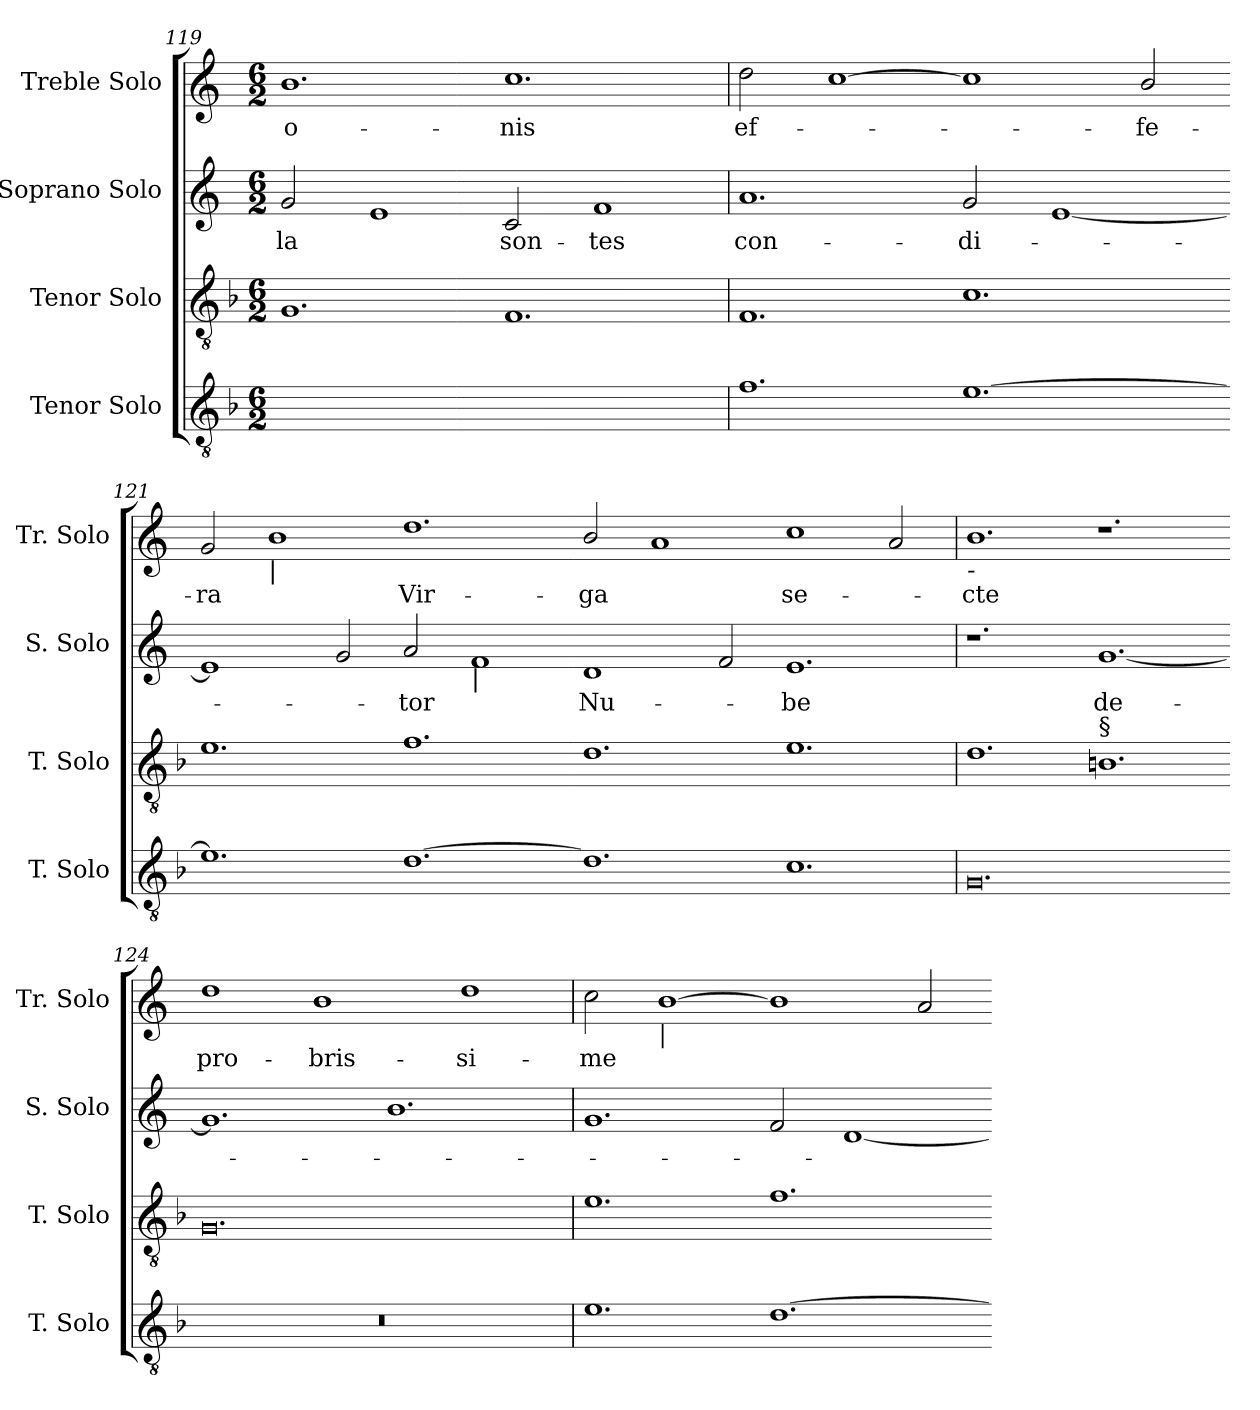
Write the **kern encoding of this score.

**kern	**kern	**kern	**text	**kern	**text
*part4	*part3	*part2	*part2	*part1	*part1
*staff4	*staff3	*staff2	*staff2	*staff1	*staff1
*I"Tenor Solo	*I"Tenor Solo	*I"Soprano Solo	*	*I"Treble Solo	*
*I'T. Solo	*I'T. Solo	*I'S. Solo	*	*I'Tr. Solo	*
*clefGv2	*clefGv2	*clefG2	*	*clefG2	*
*ITrd7c12	*ITrd7c12	*	*	*	*
*k[b-]	*k[b-]	*k[]	*	*k[]	*
*F:	*F:	*C:	*	*C:	*
*M6/2	*M6/2	*M6/2	*	*M6/2	*
=119	=119	=119	=119	=119	=119
!LO:N:vis=1	!	!	!	!	!
!	!	!	!LO:LY:b:color=#000000	!	!
!	!	!	!	!	!LO:LY:b:color=#000000
0.ryy	1.GGi	2gi/	-la	1.bi	-o-
.	.	1ei	.	.	.
!	!	!	!LO:LY:b:color=#000000	!	!
!	!	!	!	!	!LO:LY:b:color=#000000
.	1.FFi	2ci/	son-	1.cci	-nis
!	!	!	!LO:LY:b:color=#000000	!	!
.	.	1fi	-tes	.	.
=120	=120	=120	=120	=120	=120
!	!	!	!LO:LY:b:color=#000000	!	!
!	!	!	!	!	!LO:LY:b:color=#000000
1.Fi	1.FFi	1.ai	con-	2ddi\	ef-
.	.	.	.	[>1cci	.
!	!	!	!LO:LY:b:color=#000000	!	!
[>1.Ei	1.Ci	2gi/	-di-	1cci]	.
.	.	[<1ei	.	.	.
!	!	!	!	!	!LO:LY:b:color=#000000
.	.	.	.	2bi/	-fe-
=121-	=121-	=121-	=121-	=121-	=121-
!	!	!	!	!	!LO:LY:b:color=#000000
1.Ei]	1.Ei	1ei]	.	2gi/	-ra
!	!	!	!	!LO:TX:b:i:t=|	!
.	.	.	.	1bi	.
.	.	2gi/	.	.	.
!	!	!	!LO:LY:b:color=#000000	!	!
!	!	!	!	!	!LO:LY:b:color=#000000
[>1.Di	1.Fi	2ai/	-tor	1.ddi	Vir-
!	!	!LO:TX:b:i:t=|	!	!	!
.	.	1fi	.	.	.
=122-	=122-	=122-	=122-	=122-	=122-
!	!	!	!LO:LY:b:color=#000000	!	!
!	!	!	!	!	!LO:LY:b:color=#000000
1.Di]	1.Di	1di	Nu-	2bi/	-ga
.	.	.	.	1ai	.
.	.	2fi/	.	.	.
!	!	!	!LO:LY:b:color=#000000	!	!
!	!	!	!	!	!LO:LY:b:color=#000000
1.Ci	1.Ei	1.ei	-be	1cci	se-
.	.	.	.	2ai/	.
!!LO:LB:g=z
=123	=123	=123	=123	=123	=123
!	!	!	!	!LO:TX:b:i:t=-	!
!	!	!	!	!	!LO:LY:b:color=#000000
0.GGi	1.Di	1.r	.	1.bi	-cte
!	!LO:TX:a:t=§	!	!	!	!
!	!	!	!LO:LY:b:color=#000000	!	!
.	1.BBni	[<1.gi	de-	1.r	.
=124-	=124-	=124-	=124-	=124-	=124-
!LO:N:vis=1	!	!	!	!	!
!	!	!	!	!	!LO:LY:b:color=#000000
0.r	0.GGi	1.gi]	.	1ddi	pro-
!	!	!	!	!	!LO:LY:b:color=#000000
.	.	.	.	1bi	-bris-
.	.	1.bi	.	.	.
!	!	!	!	!	!LO:LY:b:color=#000000
.	.	.	.	1ddi	-si-
=125	=125	=125	=125	=125	=125
!	!	!	!	!	!LO:LY:b:color=#000000
1.Ei	1.Ei	1.gi	.	2cci\	-me
!	!	!	!	!LO:TX:b:i:t=|	!
.	.	.	.	[<1bi	.
[>1.Di	1.Fi	2fi/	.	1bi]	.
.	.	[<1di	.	.	.
.	.	.	.	2ai/	.
=-	=-	=-	=-	=-	=-
*-	*-	*-	*-	*-	*-
